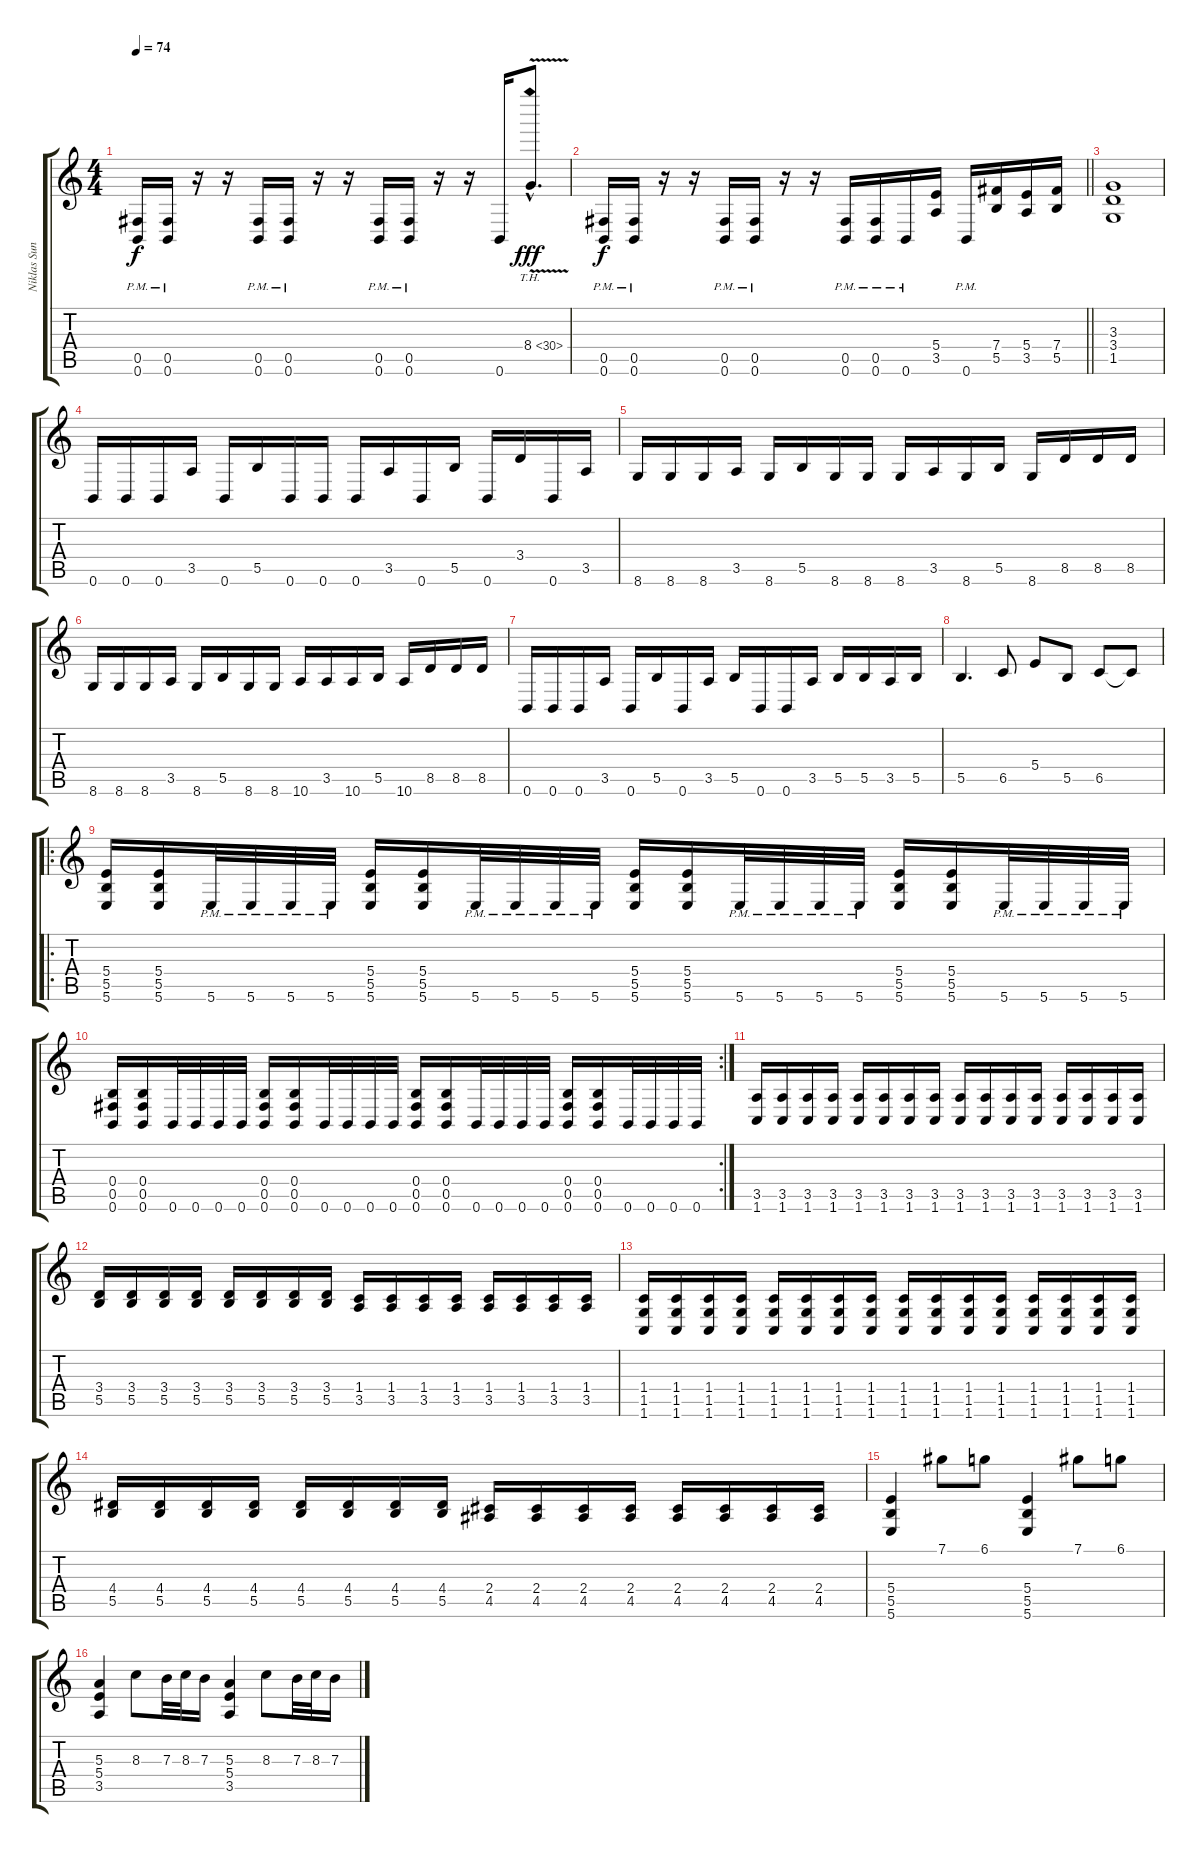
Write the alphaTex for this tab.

\track ("Niklas Sundin" "Niklas Sun") {instrument overdrivenguitar}
\staff {score tabs}
\tuning (Db4 Ab3 E3 B2 Gb2 B1) {hide}
\ts (4 4)
\tempo 74
\clef g2
\ks c
(0.5{pm} 0.6{pm}).16{dy f} (0.5{pm} 0.6{pm}).16 r.16 r.16 (0.5{pm} 0.6{pm}).16 (0.5{pm} 0.6{pm}).16 r.16 r.16 (0.5{pm} 0.6{pm}).16 (0.5{pm} 0.6{pm}).16 r.16 r.16 0.6.16 8.4{th 22 v hac}.8{d dy fff instrument distortionguitar} |
\barLineRight lightlight
(0.5{pm} 0.6{pm}).16{dy f instrument overdrivenguitar} (0.5{pm} 0.6{pm}).16 r.16 r.16 (0.5{pm} 0.6{pm}).16 (0.5{pm} 0.6{pm}).16 r.16 r.16 (0.5 0.6{pm}).16 (0.5 0.6{pm}).16 0.6{pm}.16 (5.4 3.5).16 0.6{pm}.16 (7.4 5.5).16 (5.4 3.5).16 (7.4 5.5).16 |
(3.3 3.4 1.5).1 |
0.6.16 0.6.16 0.6.16 3.5.16 0.6.16 5.5.16 0.6.16 0.6.16 0.6.16 3.5.16 0.6.16 5.5.16 0.6.16 3.4.16 0.6.16 3.5.16 |
8.6.16 8.6.16 8.6.16 3.5.16 8.6.16 5.5.16 8.6.16 8.6.16 8.6.16 3.5.16 8.6.16 5.5.16 8.6.16 8.5.16 8.5.16 8.5.16 |
8.6.16 8.6.16 8.6.16 3.5.16 8.6.16 5.5.16 8.6.16 8.6.16 10.6.16 3.5.16 10.6.16 5.5.16 10.6.16 8.5.16 8.5.16 8.5.16 |
0.6.16 0.6.16 0.6.16 3.5.16 0.6.16 5.5.16 0.6.16 3.5.16 5.5.16 0.6.16 0.6.16 3.5.16 5.5.16 5.5.16 3.5.16 5.5.16 |
5.5.4{d} 6.5.8 5.4.8 5.5.8 6.5.8 6.5{t}.8 |
\ro
(5.4 5.5 5.6).16 (5.4 5.5 5.6).16 5.6{pm}.32 5.6{pm}.32 5.6{pm}.32 5.6{pm}.32 (5.4 5.5 5.6).16 (5.4 5.5 5.6).16 5.6{pm}.32 5.6{pm}.32 5.6{pm}.32 5.6{pm}.32 (5.4 5.5 5.6).16 (5.4 5.5 5.6).16 5.6{pm}.32 5.6{pm}.32 5.6{pm}.32 5.6{pm}.32 (5.4 5.5 5.6).16 (5.4 5.5 5.6).16 5.6{pm}.32 5.6{pm}.32 5.6{pm}.32 5.6{pm}.32 |
\rc 2
(0.4 0.5 0.6).16 (0.4 0.5 0.6).16 0.6.32 0.6.32 0.6.32 0.6.32 (0.4 0.5 0.6).16 (0.4 0.5 0.6).16 0.6.32 0.6.32 0.6.32 0.6.32 (0.4 0.5 0.6).16 (0.4 0.5 0.6).16 0.6.32 0.6.32 0.6.32 0.6.32 (0.4 0.5 0.6).16 (0.4 0.5 0.6).16 0.6.32 0.6.32 0.6.32 0.6.32 |
(3.5 1.6).16{volume 11 balance 13} (3.5 1.6).16 (3.5 1.6).16 (3.5 1.6).16 (3.5 1.6).16 (3.5 1.6).16 (3.5 1.6).16 (3.5 1.6).16 (3.5 1.6).16{volume 11 balance 13} (3.5 1.6).16 (3.5 1.6).16 (3.5 1.6).16 (3.5 1.6).16 (3.5 1.6).16 (3.5 1.6).16 (3.5 1.6).16 |
(3.4 5.5).16 (3.4 5.5).16 (3.4 5.5).16 (3.4 5.5).16 (3.4 5.5).16 (3.4 5.5).16 (3.4 5.5).16 (3.4 5.5).16 (1.4 3.5).16 (1.4 3.5).16 (1.4 3.5).16 (1.4 3.5).16 (1.4 3.5).16 (1.4 3.5).16 (1.4 3.5).16 (1.4 3.5).16 |
(1.4 1.5 1.6).16 (1.4 1.5 1.6).16 (1.4 1.5 1.6).16 (1.4 1.5 1.6).16 (1.4 1.5 1.6).16 (1.4 1.5 1.6).16 (1.4 1.5 1.6).16 (1.4 1.5 1.6).16 (1.4 1.5 1.6).16 (1.4 1.5 1.6).16 (1.4 1.5 1.6).16 (1.4 1.5 1.6).16 (1.4 1.5 1.6).16 (1.4 1.5 1.6).16 (1.4 1.5 1.6).16 (1.4 1.5 1.6).16 |
(4.4 5.5).16 (4.4 5.5).16 (4.4 5.5).16 (4.4 5.5).16 (4.4 5.5).16 (4.4 5.5).16 (4.4 5.5).16 (4.4 5.5).16 (2.4 4.5).16 (2.4 4.5).16 (2.4 4.5).16 (2.4 4.5).16 (2.4 4.5).16 (2.4 4.5).16 (2.4 4.5).16 (2.4 4.5).16 |
(5.4 5.5 5.6).4{instrument distortionguitar} 7.1.8 6.1.8 (5.4 5.5 5.6).4 7.1.8 6.1.8 |
(5.3 5.4 3.5).4 8.3.8 7.3.32 8.3.32 7.3.16 (5.3 5.4 3.5).4 8.3.8 7.3.32 8.3.32 7.3.16
